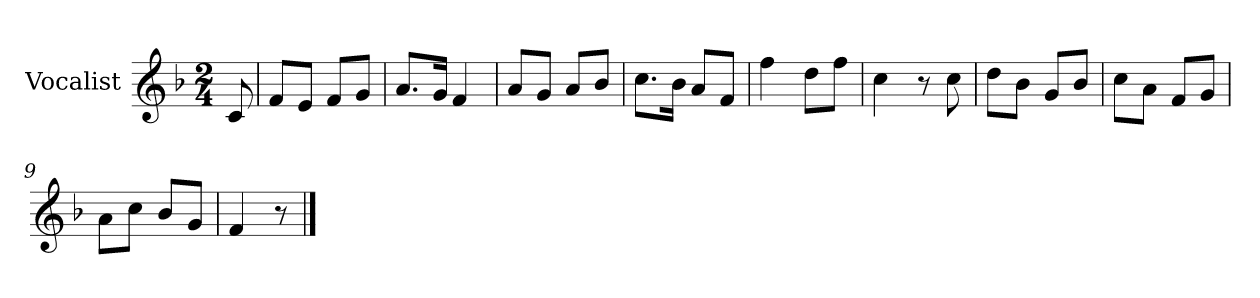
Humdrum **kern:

**kern
*part1
*staff1
*I"Vocalist
*k[b-]
*F:
*M2/4
=
8c
=1
8fL
8eJ
8fL
8gJ
=2
8.aL
16gJk
4f
=3
8aL
8gJ
8aL
8b-J
=4
8.ccL
16b-Jk
8aL
8fJ
=5
4ff
8ddL
8ffJ
=6
4cc
8r
8cc
=7
8ddL
8b-J
8gL
8b-J
=8
8ccL
8aJ
8fL
8gJ
=9
8aL
8ccJ
8b-L
8gJ
=10
4f
8r
==
*-
